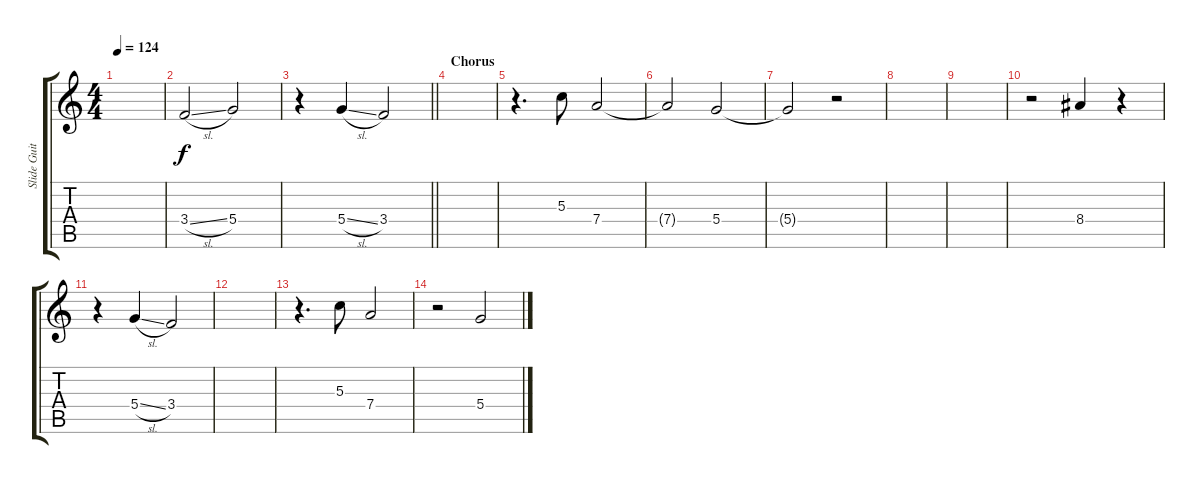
\track ("Slide Guitar" "Slide Guit") {instrument acousticguitarsteel}
\staff {score tabs}
\tuning (E4 B3 G3 D3 A2 E2) {hide}
\ts (4 4)
\tempo 124
\clef g2
\ks c
|
3.4{sl}.2 5.4.2 |
\barLineRight lightlight
r.4 5.4{sl}.4 3.4.2 |
\section ("" "Chorus")
|
r.4{d} 5.3.8 7.4.2 |
7.4{t}.2 5.4.2 |
5.4{t}.2 r.2 |
|
|
r.2 8.4.4 r.4 |
r.4 5.4{sl}.4 3.4.2 |
|
r.4{d} 5.3.8 7.4.2 |
r.2 5.4.2
